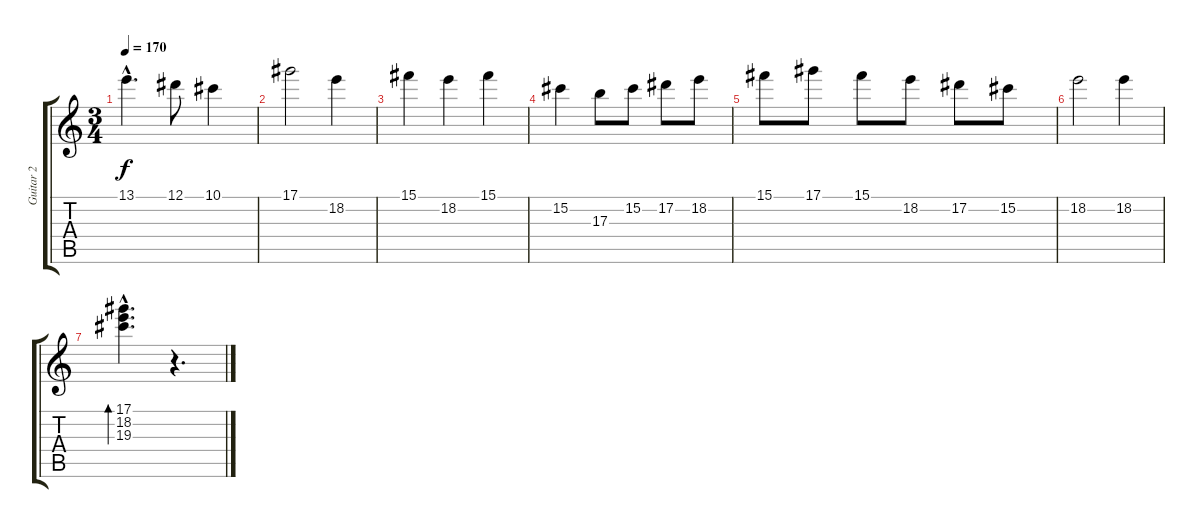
\track ("Guitar 2" "Guitar 2") {instrument acousticguitarsteel}
\staff {score tabs}
\tuning (Eb4 Bb3 Gb3 Db3 Ab2 Eb2) {hide}
\ts (3 4)
\tempo 170
\clef g2
\ks c
13.1{hac}.4{d dy f} 12.1.8 10.1.4 |
17.1.2 18.2.4 |
15.1.4 18.2.4 15.1.4 |
15.2.4 17.3.8 15.2.8 17.2.8 18.2.8 |
15.1.8 17.1.8 15.1.8 18.2.8 17.2.8 15.2.8 |
18.2.2 18.2.4 |
(17.1{hac} 18.2{hac} 19.3{hac}).4{d bd 240} r.4{d}
